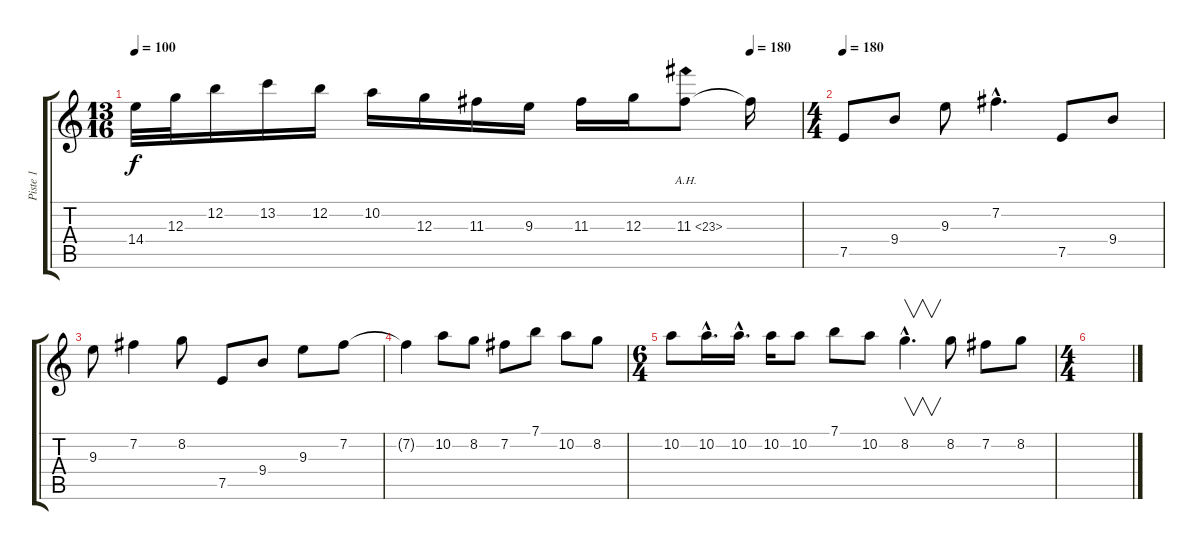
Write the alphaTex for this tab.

\track ("Piste 1" "Piste 1") {instrument distortionguitar}
\staff {score tabs}
\tuning (E4 B3 G3 D3 A2 E2) {hide}
\ts (13 16)
\tempo 100
\tempo (180 0.9230769230769231)
\clef g2
\ks c
14.4.32{dy f} 12.3.32 12.2.16 13.2.16 12.2.16 10.2.16 12.3.16 11.3.16 9.3.16 11.3.16 12.3.16 11.3{ah 12}.8 11.3{t}.16 |
\ts (4 4)
\tempo 180
7.5.8 9.4.8 9.3.8 7.2{hac}.4{d} 7.5.8 9.4.8 |
9.3.8 7.2.4 8.2.8 7.5.8 9.4.8 9.3.8 7.2.8 |
7.2{t}.4 10.2.8 8.2.8 7.2.8 7.1.8 10.2.8 8.2.8 |
\ts (6 4)
10.2.8 10.2{hac}.16{d} 10.2{hac}.16{d} 10.2.16 10.2.8 7.1.8 10.2.8 8.2{hac}.4{v d} 8.2.8 7.2.8 8.2.8 |
\ts (4 4)
